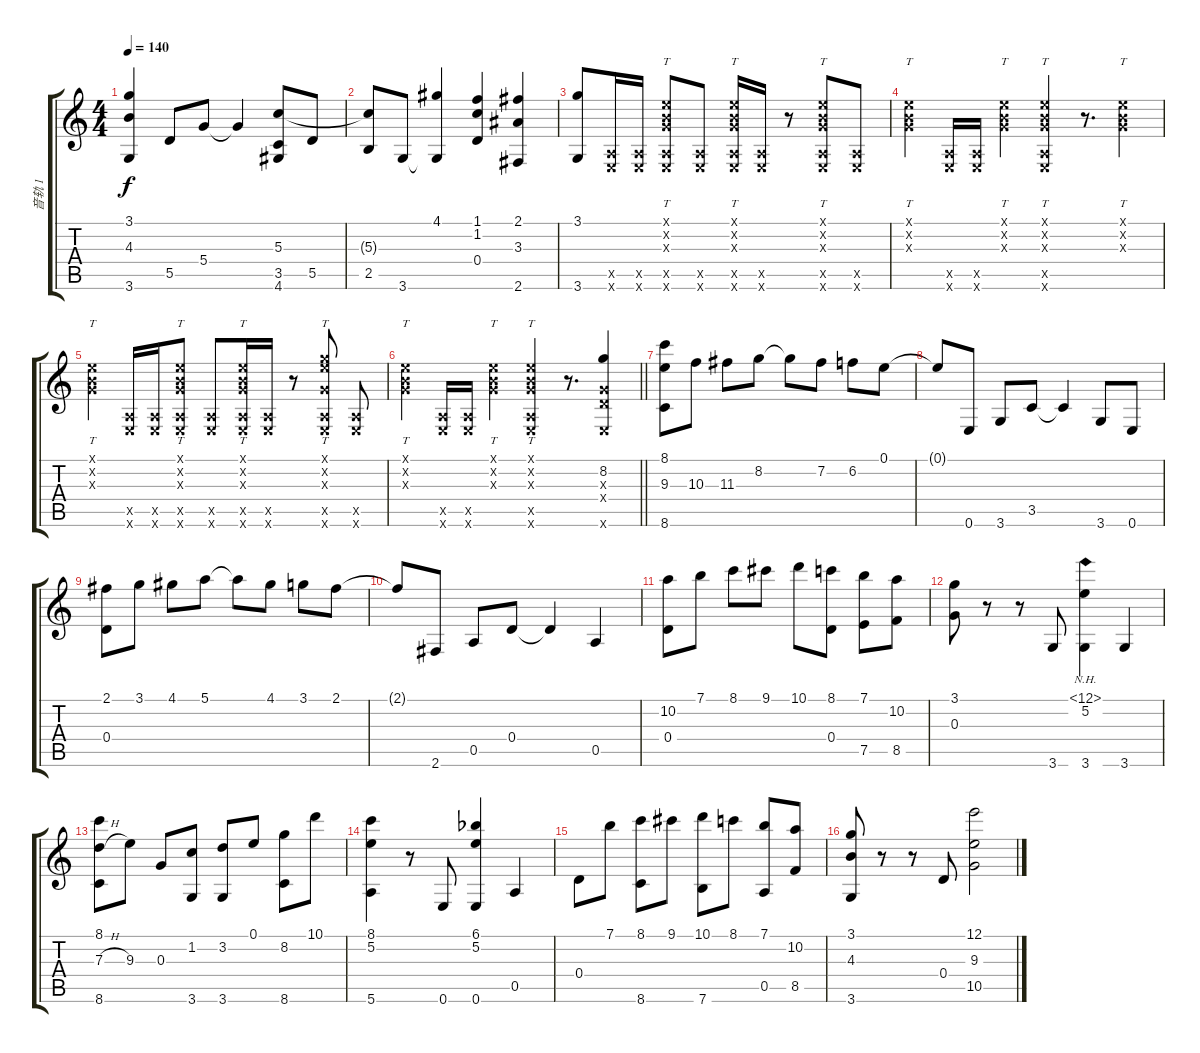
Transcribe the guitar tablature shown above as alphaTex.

\track ("音轨 1" "音轨 1") {instrument electricguitarjazz}
\staff {score tabs}
\tuning (E4 B3 G3 D3 A2 E2) {hide}
\ts (4 4)
\tempo 140
\clef g2
\ks c
(3.1 4.3 3.6).4{dy f} 5.5.8 5.4.8 5.4{t}.4 (5.3 3.5 4.6).8 5.5.8 |
(5.3{t} 2.5).8 3.6.8 (4.1 3.6{t}).4 (1.1 1.2 0.4).4 (2.1 3.3 2.6).4 |
(3.1 3.6).8 (0.5{x} 0.6{x}).16 (0.5{x} 0.6{x}).16 (0.1{x} 0.2{x} 0.3{x} 0.5{x} 0.6{x}).8{tt} (0.5{x} 0.6{x}).8 (0.1{x} 0.2{x} 0.3{x} 0.5{x} 0.6{x}).16{tt} (0.5{x} 0.6{x}).16 r.8 (0.1{x} 0.2{x} 0.3{x} 0.5{x} 0.6{x}).8{tt} (0.5{x} 0.6{x}).8 |
(0.1{x} 0.2{x} 0.3{x}).4{tt} (0.5{x} 0.6{x}).16 (0.5{x} 0.6{x}).16 (0.1{x} 0.2{x} 0.3{x}).4{tt} (0.1{x} 0.2{x} 0.3{x} 0.5{x} 0.6{x}).4{tt} r.8{d} (0.1{x} 0.2{x} 0.3{x}).4{tt} |
(0.1{x} 0.2{x} 0.3{x}).4{tt} (0.5{x} 0.6{x}).16 (0.5{x} 0.6{x}).16 (0.1{x} 0.2{x} 0.3{x} 0.5{x} 0.6{x}).8{tt} (0.5{x} 0.6{x}).8 (0.1{x} 0.2{x} 0.3{x} 0.5{x} 0.6{x}).16{tt} (0.5{x} 0.6{x}).16 r.8 (0.1{x} 8.2{x} 0.3{x} 0.5{x} 0.6{x}).8{tt} (0.5{x} 0.6{x}).8 |
\barLineRight lightlight
(0.1{x} 0.2{x} 0.3{x}).4{tt} (0.5{x} 0.6{x}).16 (0.5{x} 0.6{x}).16 (0.1{x} 0.2{x} 0.3{x}).4{tt} (0.1{x} 0.2{x} 0.3{x} 0.5{x} 0.6{x}).4{tt} r.8{d} (8.2 0.3{x} 0.4{x} 0.6{x}).4 |
(8.1 9.3 8.6).8 10.3.8 11.3.8 8.2.8 8.2{t}.8 7.2.8 6.2.8 0.1.8 |
0.1{t}.8 0.6.8 3.6.8 3.5.8 3.5{t}.4 3.6.8 0.6.8 |
(2.1 0.4).8 3.1.8 4.1.8 5.1.8 5.1{t}.8 4.1.8 3.1.8 2.1.8 |
2.1{t}.8 2.6.8 0.5.8 0.4.8 0.4{t}.4 0.5.4 |
(10.2 0.4).8 7.1.8 8.1.8 9.1.8 10.1.8 (8.1 0.4).8 (7.1 7.5).8 (10.2 8.5).8 |
(3.1 0.3).8 r.8 r.8 3.6.8 (12.1{nh} 5.2 3.6).4 3.6.4 |
(8.1 7.3{h} 8.6).8 9.3.8 0.3.8 (1.2 3.6).8 (3.2 3.6).8 0.1.8 (8.2 8.6).8 10.1.8 |
(8.1 5.2 5.6).4 r.8 0.6.8 (6.1{acc b} 5.2 0.6).4 0.5.4 |
0.4.8 7.1.8 (8.1 8.6).8 9.1.8 (10.1 7.6).8 8.1.8 (7.1 0.5).8 (10.2 8.5).8 |
(3.1 4.3 3.6).8 r.8 r.8 0.4.8 (12.1 9.3 10.5).2
